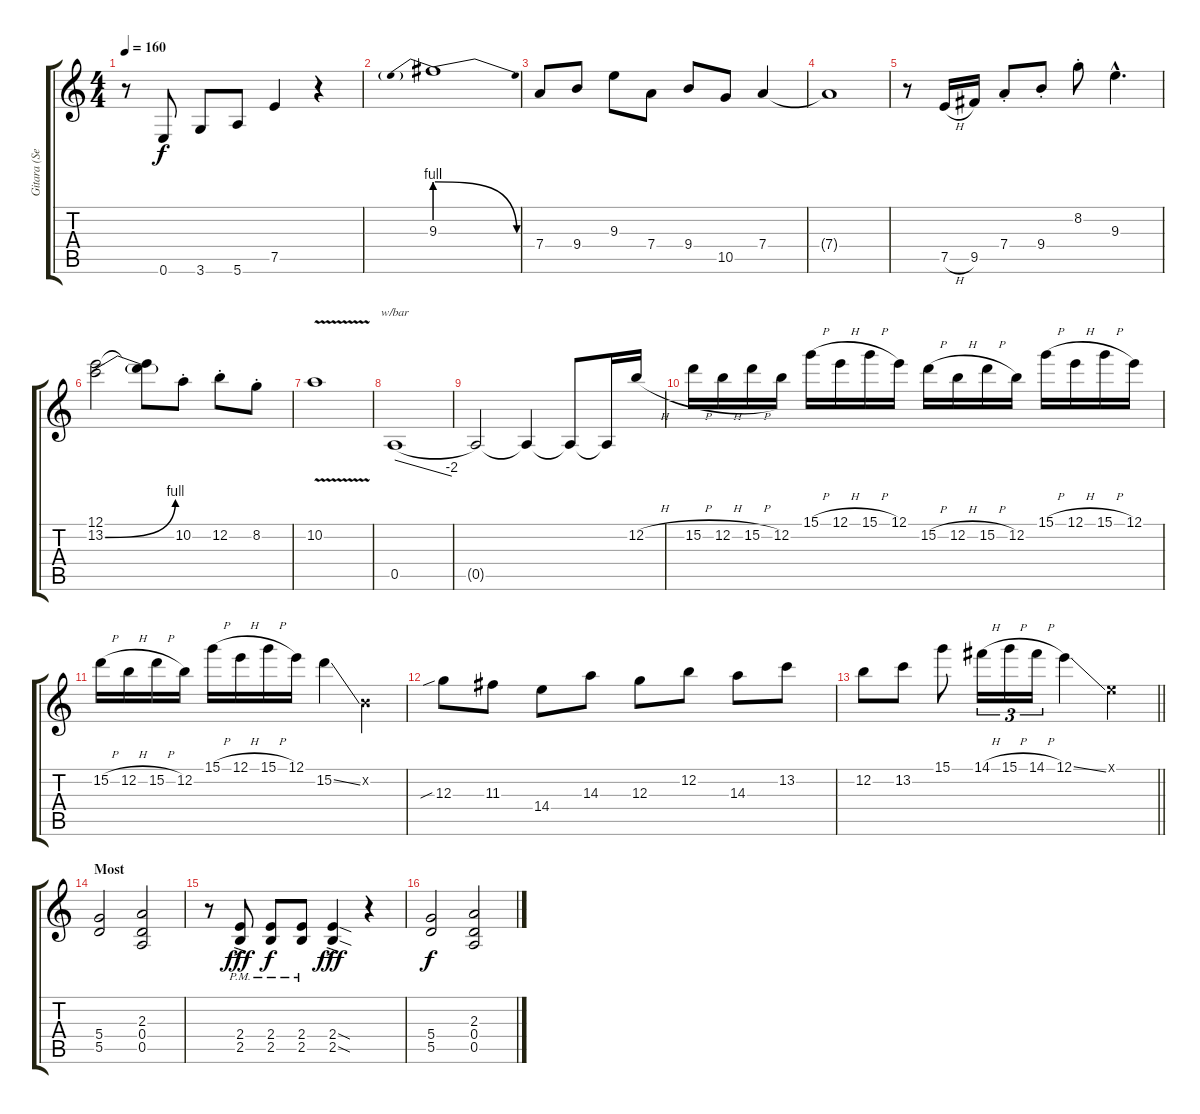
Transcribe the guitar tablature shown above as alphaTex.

\track ("Gitara (Sead Lipovaca)" "Gitara (Se") {instrument overdrivenguitar}
\staff {score tabs}
\tuning (E4 B3 G3 D3 A2 E2) {hide}
\ts (4 4)
\tempo 160
\clef g2
\ks c
r.8{dy f} 0.6.8 3.6.8 5.6.8 7.5.4 r.4 |
9.3{be (prebendrelease 0 4 60 0)}.1 |
7.4.8 9.4.8 9.3.8 7.4.8 9.4.8 10.5.8 7.4.4 |
7.4{t}.1 |
r.8 7.5{h}.16 9.5.16 7.4{st}.8 9.4{st}.8 8.2{st}.8 9.3{hac}.4{d} |
(12.1 13.2{be (bend 0 0 60 4)}).2 (12.1{t} 13.2{t}).8 10.2{st}.8 12.2{st}.8 8.2{st}.8 |
10.2{v}.1 |
0.5.1{tbe (dive default 0 0 60 -8)} |
0.5{t}.2 0.5{t}.4 0.5{t}.8 0.5{t}.16 12.2{h}.16 |
15.2{h}.16 12.2{h}.16 15.2{h}.16 12.2.16 15.1{h}.16 12.1{h}.16 15.1{h}.16 12.1.16 15.2{h}.16 12.2{h}.16 15.2{h}.16 12.2.16 15.1{h}.16 12.1{h}.16 15.1{h}.16 12.1.16 |
15.2{h}.16 12.2{h}.16 15.2{h}.16 12.2.16 15.1{h}.16 12.1{h}.16 15.1{h}.16 12.1.16 15.2{ss}.4 0.2{x}.4 |
12.3{sib}.8 11.3.8 14.4.8 14.3.8 12.3.8 12.2.8 14.3.8 13.2.8 |
\barLineRight lightlight
12.2.8 13.2.8 15.1.8 14.1{h}.16{tu (3 2)} 15.1{h}.16{tu (3 2)} 14.1{h}.16{tu (3 2)} 12.1{ss}.4 0.1{x}.4 |
\section ("" "Most")
(5.4 5.5).2 (2.3 0.4 0.5).2 |
r.8 (2.4{ac pm} 2.5{ac pm}).8{dy fff} (2.4{pm} 2.5{pm}).8{dy f} (2.4{pm} 2.5{pm}).8 (2.4{sod ac} 2.5{sod ac}).4{dy fff} r.4 |
(5.4 5.5).2{dy f} (2.3 0.4 0.5).2
